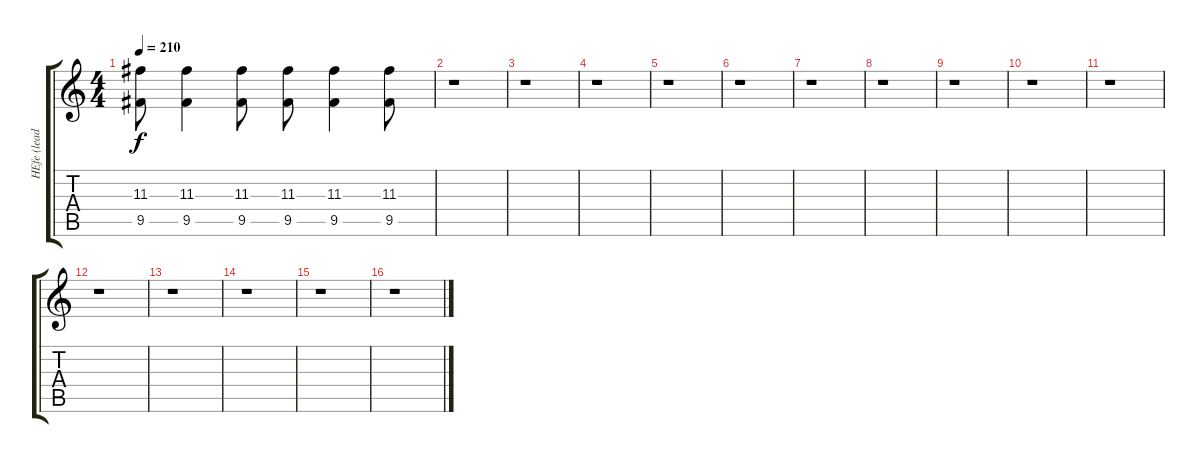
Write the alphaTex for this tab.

\track ("HEfe (lead)" "HEfe (lead") {instrument distortionguitar}
\staff {score tabs}
\tuning (E4 B3 G3 D3 A2 E2) {hide}
\ts (4 4)
\tempo 210
\clef g2
\ks c
(11.3 9.5).8{dy f} (11.3 9.5).4 (11.3 9.5).8 (11.3 9.5).8 (11.3 9.5).4 (11.3 9.5).8 |
r.1 |
r.1 |
r.1 |
r.1 |
r.1 |
r.1 |
r.1 |
r.1 |
r.1 |
r.1 |
r.1 |
r.1 |
r.1 |
r.1 |
r.1
